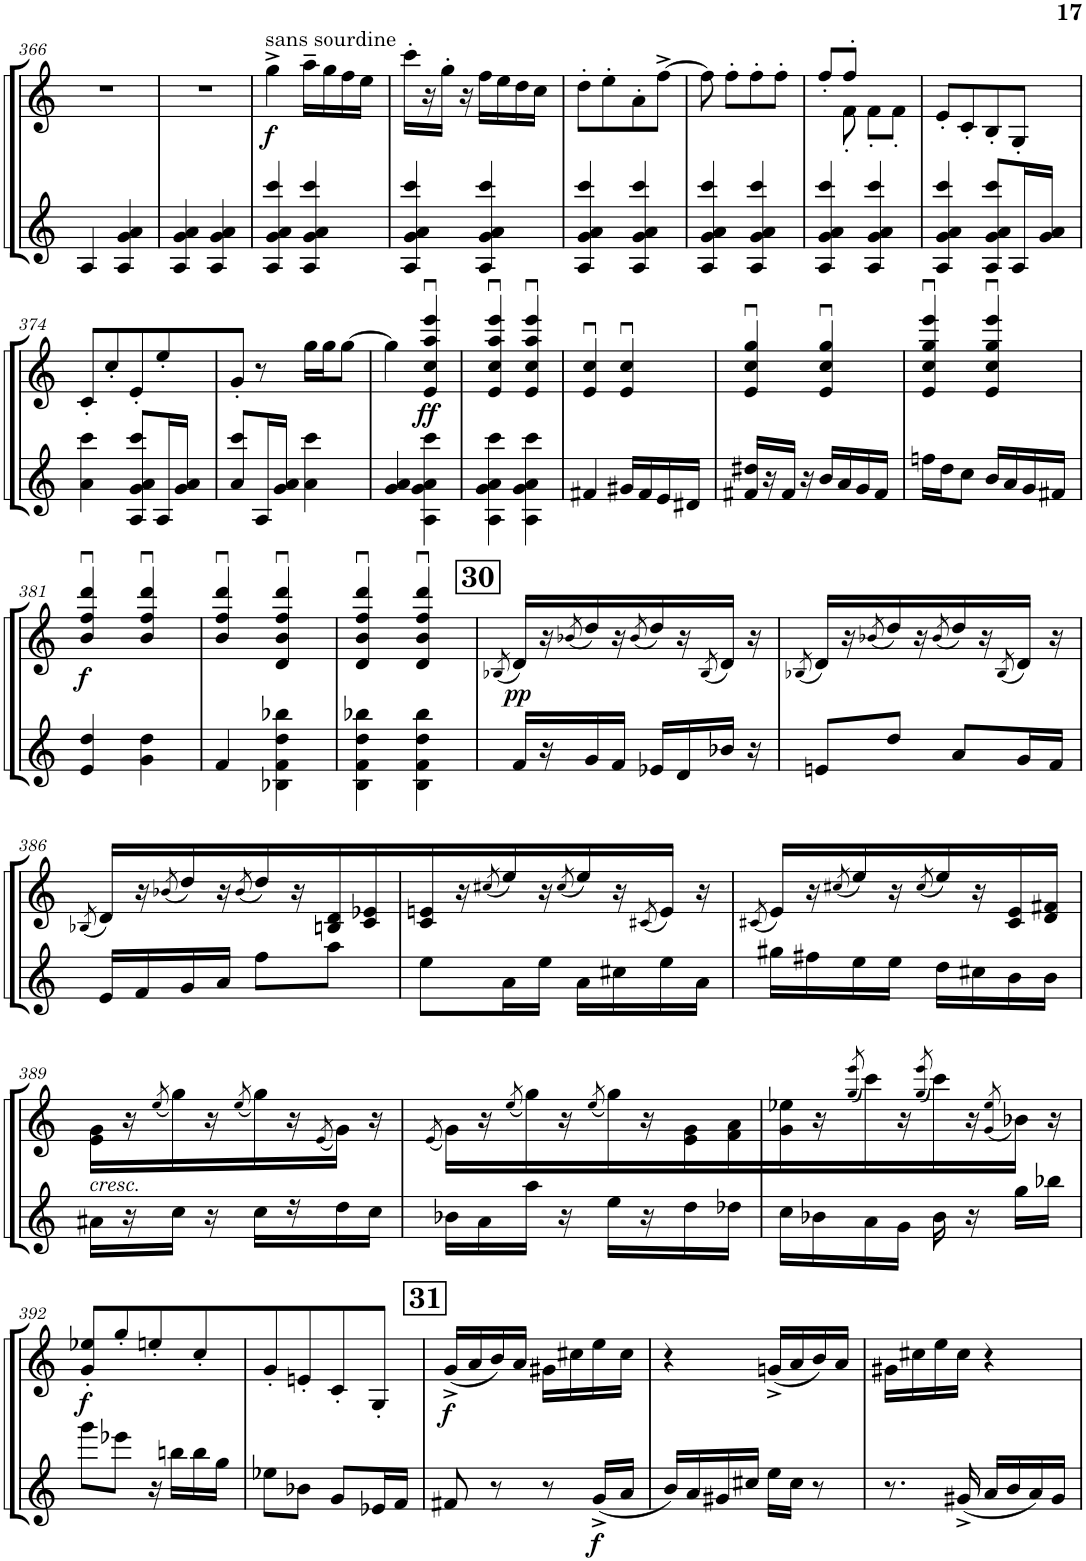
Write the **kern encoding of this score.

**kern	**dynam	**kern	**dynam
*part2	*part2	*part1	*part1
*staff2	*staff2	*staff1	*staff1
*I"Violon 2	*	*I"Violon 1	*
*I'Vln	*	*I'Vln	*
!!LO:PB:g=z
*clefG2	*	*clefG2	*
*k[]	*	*k[]	*
*M2/4	*	*M2/4	*
=366	=366	=366	=366
4A/	.	2r	.
4A/ 4g/ 4a/	.	.	.
=367	=367	=367	=367
4A/ 4g/ 4a/	.	2r	.
4A/ 4g/ 4a/	.	.	.
=368	=368	=368	=368
!	!	!LO:TX:a:t=sans sourdine	!
!	!	!	!LO:DY:b
4A/ 4g/ 4a/ 4ccc/	.	4gg^\	f
4A/ 4g/ 4a/ 4ccc/	.	16aa~\LL	.
.	.	16gg\	.
.	.	16ff\	.
.	.	16ee\JJ	.
=369	=369	=369	=369
4A/ 4g/ 4a/ 4ccc/	.	16ccc'\LL	.
.	.	16r	.
.	.	16gg'\JJ	.
.	.	16r	.
4A/ 4g/ 4a/ 4ccc/	.	16ff\LL	.
.	.	16ee\	.
.	.	16dd\	.
.	.	16cc\JJ	.
=370	=370	=370	=370
4A/ 4g/ 4a/ 4ccc/	.	8dd'\L	.
.	.	8ee'\	.
4A/ 4g/ 4a/ 4ccc/	.	8a'\	.
.	.	[8ff^\J	.
=371	=371	=371	=371
4A/ 4g/ 4a/ 4ccc/	.	8ff\]	.
.	.	8ff'\L	.
4A/ 4g/ 4a/ 4ccc/	.	8ff'\	.
.	.	8ff'\J	.
=372	=372	=372	=372
*	*	*^	*
4A/ 4g/ 4a/ 4ccc/	.	8ff'/L	8ryy	.
.	.	8ff'/J	8f'\	.
4A/ 4g/ 4a/ 4ccc/	.	4ryy	8f'\L	.
.	.	.	8f'\J	.
*	*	*v	*v	*
=373	=373	=373	=373
4A/ 4g/ 4a/ 4ccc/	.	8e'/L	.
.	.	8c'/	.
8A/ 8g/ 8a/ 8ccc/L	.	8B'/	.
16A/L	.	8G'/J	.
16g/ 16a/JJ	.	.	.
!!LO:LB:g=z
=374	=374	=374	=374
4a\ 4ccc\	.	8c'/L	.
.	.	8cc'/	.
8A/ 8g/ 8a/ 8ccc/L	.	8e'/	.
16A/L	.	8ee'/	.
16g/ 16a/JJ	.	.	.
=375	=375	=375	=375
8a/ 8ccc/L	.	8g'/J	.
16A/L	.	8r	.
16g/ 16a/JJ	.	.	.
4a\ 4ccc\	.	16gg\LL	.
.	.	16gg\J	.
.	.	[8gg\J	.
=376	=376	=376	=376
4g/ 4a/	.	4gg\]	.
!	!	!	!LO:DY:b
4A\ 4g\ 4a\ 4ccc\	.	4e/u 4cc/u 4aa/u 4eee/u	ff
=377	=377	=377	=377
4A\ 4g\ 4a\ 4ccc\	.	4e/u 4cc/u 4aa/u 4eee/u	.
4A\ 4g\ 4a\ 4ccc\	.	4e/u 4cc/u 4aa/u 4eee/u	.
=378	=378	=378	=378
4f#X/	.	4e/u 4cc/u	.
16g#X/LL	.	4e/u 4cc/u	.
16f#/	.	.	.
16e/	.	.	.
16d#X/JJ	.	.	.
=379	=379	=379	=379
16f#X/ 16dd#X/LL	.	4e/u 4cc/u 4gg/u	.
16r	.	.	.
16f#/JJ	.	.	.
16r	.	.	.
16b/LL	.	4e/u 4cc/u 4gg/u	.
16a/	.	.	.
16g/	.	.	.
16f#/JJ	.	.	.
=380	=380	=380	=380
16ffn\LL	.	4e/u 4cc/u 4gg/u 4eee/u	.
16dd\J	.	.	.
8cc\J	.	.	.
16b/LL	.	4e/u 4cc/u 4gg/u 4eee/u	.
16a/	.	.	.
16g/	.	.	.
16f#X/JJ	.	.	.
!!LO:LB:g=z
=381	=381	=381	=381
!	!	!	!LO:DY:b
4e/ 4dd/	.	4b/u 4ff/u 4ddd/u	f
4g\ 4dd\	.	4b/u 4ff/u 4ddd/u	.
=382	=382	=382	=382
4f/	.	4b/u 4ff/u 4ddd/u	.
4B-X\ 4f\ 4dd\ 4bb-X\	.	4d/u 4b/u 4ff/u 4ddd/u	.
=383	=383	=383	=383
4B\ 4f\ 4dd\ 4bb-X\	.	4d/u 4b/u 4ff/u 4ddd/u	.
4B\ 4f\ 4dd\ 4bb-\	.	4d/u 4b/u 4ff/u 4ddd/u	.
!!LO:REH:place=s1:a:B:cj:fs=14:t=30
=384	=384	=384	=384
.	.	(8qB-X/	.
!	!	!	!LO:DY:b
16f/LL	.	16d/LL)	pp
16r	.	16r	.
.	.	(8qb-X/	.
16g/	.	16dd/)	.
16f/JJ	.	16r	.
.	.	(8qb-/	.
16e-X/LL	.	16dd/)	.
16d/	.	16r	.
.	.	(8qB-/	.
16b-X/JJ	.	16d/JJ)	.
16r	.	16r	.
=385	=385	=385	=385
.	.	(8qB-X/	.
8en/L	.	16d/LL)	.
.	.	16r	.
.	.	(8qb-X/	.
8dd/J	.	16dd/)	.
.	.	16r	.
.	.	(8qb-/	.
8a/L	.	16dd/)	.
.	.	16r	.
.	.	(8qB-/	.
16g/L	.	16d/JJ)	.
16f/JJ	.	16r	.
!!LO:LB:g=z
=386	=386	=386	=386
.	.	(8qB-X/	.
16e/LL	.	16d/LL)	.
16f/	.	16r	.
.	.	(8qb-X/	.
16g/	.	16dd/)	.
16a/JJ	.	16r	.
.	.	(8qb-/	.
8ff\L	.	16dd/)	.
.	.	16r	.
8aa\J	.	16Bn/ 16d/	.
.	.	16c/ 16e-X/	.
=387	=387	=387	=387
8ee\L	.	16c/ 16en/	.
.	.	16r	.
.	.	(8qcc#X/	.
16a\L	.	16ee/)	.
16ee\JJ	.	16r	.
.	.	(8qcc#/	.
16a\LL	.	16ee/)	.
16cc#X\	.	16r	.
.	.	(8qc#X/	.
16ee\	.	16e/JJ)	.
16a\JJ	.	16r	.
=388	=388	=388	=388
.	.	(8qc#X/	.
16gg#X\LL	.	16e/LL)	.
16ff#X\	.	16r	.
.	.	(8qcc#X/	.
16ee\	.	16ee/)	.
16ee\JJ	.	16r	.
.	.	(8qcc#/	.
16dd\LL	.	16ee/)	.
16cc#X\	.	16r	.
16b\	.	16c#/ 16e/	.
16b\JJ	.	16d/ 16f#X/JJ	.
!!LO:LB:g=z
=389	=389	=389	=389
!	!	!LO:TX:b:i:t=cresc.	!
16a#X\LL	.	16e\ 16g\LL	.
16r	.	16r	.
.	.	(8qee/	.
16cc\JJ	.	16gg\)	.
16r	.	16r	.
.	.	(8qee/	.
16cc\LL	.	16gg\)	.
16r	.	16r	.
.	.	(8qe/	.
16dd\	.	16g\JJ)	.
16cc\JJ	.	16r	.
=390	=390	=390	=390
.	.	(8qe/	.
16b-X\LL	.	16g\LL)	.
16a\	.	16r	.
.	.	(8qee/	.
16aa\JJ	.	16gg\)	.
16r	.	16r	.
.	.	(8qee/	.
16ee\LL	.	16gg\)	.
16r	.	16r	.
16dd\	.	16e\ 16g\	.
16dd-X\JJ	.	16f\ 16a\	.
=391	=391	=391	=391
16cc\LL	.	16g\ 16ee-X\	.
16b-X\	.	16r	.
.	.	(8qgg/ 8qeee/	.
16a\	.	16ccc\)	.
16g\JJ	.	16r	.
.	.	(8qgg/ 8qeee/	.
16b-\	.	16ccc\)	.
16r	.	16r	.
.	.	(8qg/ 8qee-/	.
16gg\LL	.	16b-X\JJ)	.
16bb-X\JJ	.	16r	.
!!LO:LB:g=z
=392	=392	=392	=392
!	!	!	!LO:DY:b
8ggg\L	.	8g/' 8ee-X/'L	f
8eee-X\J	.	8gg'/	.
16r	.	8een'/	.
16bbn\LL	.	.	.
16bb\	.	8cc'/	.
16gg\JJ	.	.	.
=393	=393	=393	=393
8ee-X\L	.	8g'/	.
8b-X\J	.	8en'/	.
8g/L	.	8c'/	.
16e-X/L	.	8G'/J	.
16f/JJ	.	.	.
!!LO:REH:place=s1:a:B:cj:fs=14:t=31
=394	=394	=394	=394
!	!	!	!LO:DY:b
8f#X/	.	(16g^/LL	f
.	.	16a/	.
8r	.	16b/)	.
.	.	16a/JJ	.
8r	.	16g#X\LL	.
.	.	16cc#X\	.
!	!LO:DY:b	!	!
(16g^/LL	f	16ee\	.
16a/JJ	.	16cc#\JJ	.
=395	=395	=395	=395
16b/LL)	.	4r	.
16a/	.	.	.
16g#X/	.	.	.
16cc#X/JJ	.	.	.
16ee\LL	.	(16gn^/LL	.
16cc#\JJ	.	16a/	.
8r	.	16b/)	.
.	.	16a/JJ	.
=396	=396	=396	=396
8.r	.	16g#X\LL	.
.	.	16cc#X\	.
.	.	16ee\	.
(16g#X^/	.	16cc#\JJ	.
16a/LL	.	4r	.
16b/	.	.	.
16a/)	.	.	.
16g#/JJ	.	.	.
=	=	=	=
*-	*-	*-	*-
